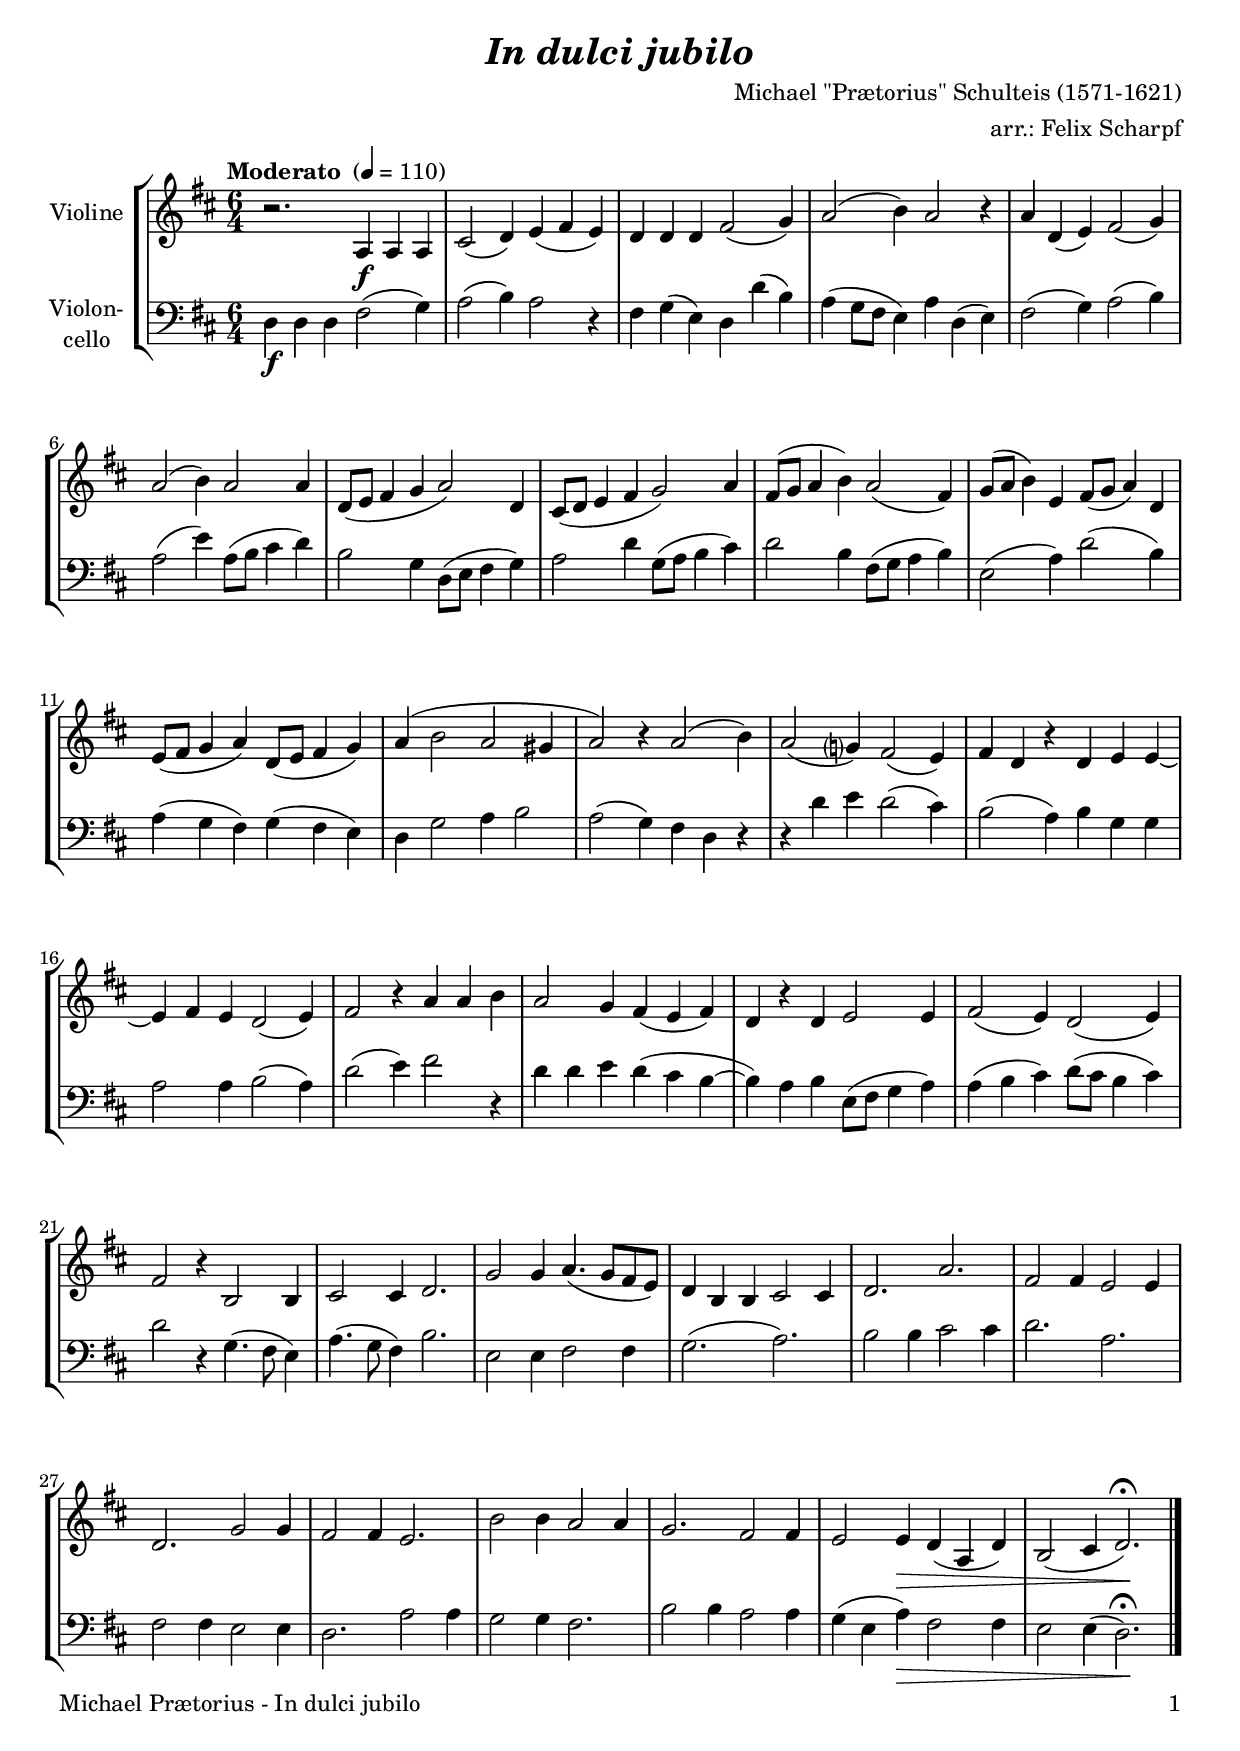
\version "2.18.2"
\include "deutsch.ly"
  
#(set-global-staff-size 20)

\header {
  title     = \markup \bold \italic "In dulci jubilo"
  composer  = "Michael \"Prætorius\" Schulteis (1571-1621)"
  arranger  = "arr.: Felix Scharpf"
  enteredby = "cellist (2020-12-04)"
%  piece     = ""
}

voiceconsts = {
  \key b \major
  \time 6/4
  \clef "treble"
  \numericTimeSignature
  % Set default beaming for all staves
%  \set Timing.beamExceptions = #'()
%  \set Timing.baseMoment     = #(ly:make-moment 1 4)
%  \set Timing.beatStructure  = #'(1 1 1)
  \tempo "Moderato " 4=110
}

mivl = "violin"
%miba = "pizzicato strings"
miba = "cello"

pizz = \markup \italic "pizz."

va = \relative c {
  \voiceconsts

  r2. f4\f f f
  a2( b4) c( d c)
  b b b d2( es4)
  f2( g4) f2 r4
  f b,( c) d2( es4)

  f2( g4) f2 f4
  b,8( c d4 es f2) b,4
  a8( b c4 d es2) f4
  d8( es f4 g) f2( d4)

  es8( f g4) c, d8( es f4) b,
  c8( d es4 f) b,8( c d4 es)
  f( g2 f e4
  f2) r4 f2( g4)
  f2( es?4) d2( c4)

  d b r b c c~
  c d c b2( c4)
  d2 r4 f f g
  f2 es4 d( c d)
  b r4 b c2 c4

  d2( c4) b2( c4)
  d2 r4 g,2 g4
  a2 a4 b2.
  es2 es4 f4.( es8 d c)
  b4 g g a2 a4
  b2. f'

  d2 d4 c2 c4
  b2. es2 es4
  d2 d4 c2.
  g'2 g4 f2 f4
  es2. d2 d4
  c2 c4\> b( f b)
  g2( a4 b2.)\fermata\! \bar "|."
}

vb = \relative c {
  \voiceconsts
  \clef "bass"
  
  b4\f b b d2( es4)
  f2( g4) f2 r4
  d es( c) b b'( g)
  f( es8 d c4) f b,( c)
  d2( es4) f2( g4)

  f2( c'4) f,8( g a4 b)
  g2 es4 b8( c d4 es)
  f2 b4 es,8( f g4 a)
  b2 g4 d8( es f4 g)

  c,2( f4) b2( g4)
  f( es d) es( d c)
  b es2 f4 g2
  f( es4) d b r
  r b' c b2( a4)

  g2( f4) g es es
  f2 f4 g2( f4)
  b2( c4) d2 r4
  b b c b( a g~
  g) f g c,8( d es4 f)

  f( g a) b8( a g4 a)
  b2 r4 es,4.( d8 c4)
  f4.( es8 d4) g2.
  c,2 c4 d2 d4
  es2.( f)
  g2 g4 a2 a4

  b2. f
  d2 d4 c2 c4
  b2. f'2 f4
  es2 es4 d2.
  g2 g4 f2 f4
  es( c f)\> d2 d4
  c2 c4( b2.)\fermata\! \bar "|."
}


music = \new StaffGroup <<
      \new Staff {
	\set Staff.midiInstrument = \mivl
	\set Staff.instrumentName = \markup \center-column { "Violine" }
	\transpose b d' { \va }
      }

      \new Staff {
	\set Staff.midiInstrument = \miba
	\set Staff.instrumentName = \markup \center-column { "Violon-" "cello" }
	\transpose b d' { \vb }
      }
>>

\book {
   \paper {
    print-page-number = ##t
    print-first-page-number = ##t
    ragged-last-bottom = ##f
    oddHeaderMarkup = \markup \null
    evenHeaderMarkup = \markup \null
    oddFooterMarkup = \markup {
      \fill-line {
        \on-the-fly #print-page-number-check-first
        "Michael Prætorius - In dulci jubilo" \fromproperty #'page:page-number-string
      }
    }
    evenFooterMarkup = \oddFooterMarkup
  } \score {
    \music
    \layout {}
  }

  \score {
    \unfoldRepeats \music

    \midi {
      \context {
        \Score
      }
    }
  }
}